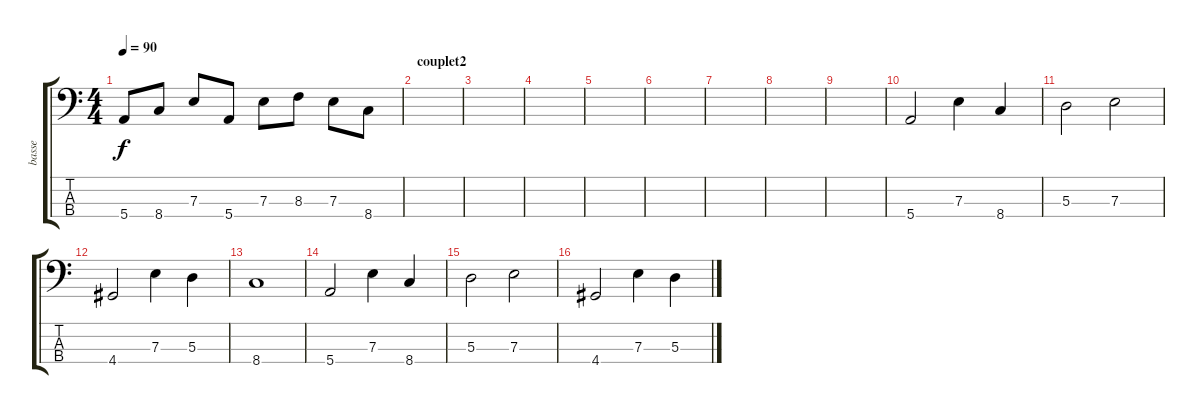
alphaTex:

\track ("basse" "basse") {instrument electricbassfinger}
\staff {score tabs}
\tuning (G2 D2 A1 E1) {hide}
\ts (4 4)
\tempo 90
\clef f4
\ks aminor
5.4.8{dy f} 8.4.8 7.3.8 5.4.8 7.3.8 8.3.8 7.3.8 8.4.8 |
\section ("" "couplet2")
|
|
|
|
|
|
|
|
5.4.2 7.3.4 8.4.4 |
5.3.2 7.3.2 |
4.4.2 7.3.4 5.3.4 |
8.4.1 |
5.4.2 7.3.4 8.4.4 |
5.3.2 7.3.2 |
4.4.2 7.3.4 5.3.4
